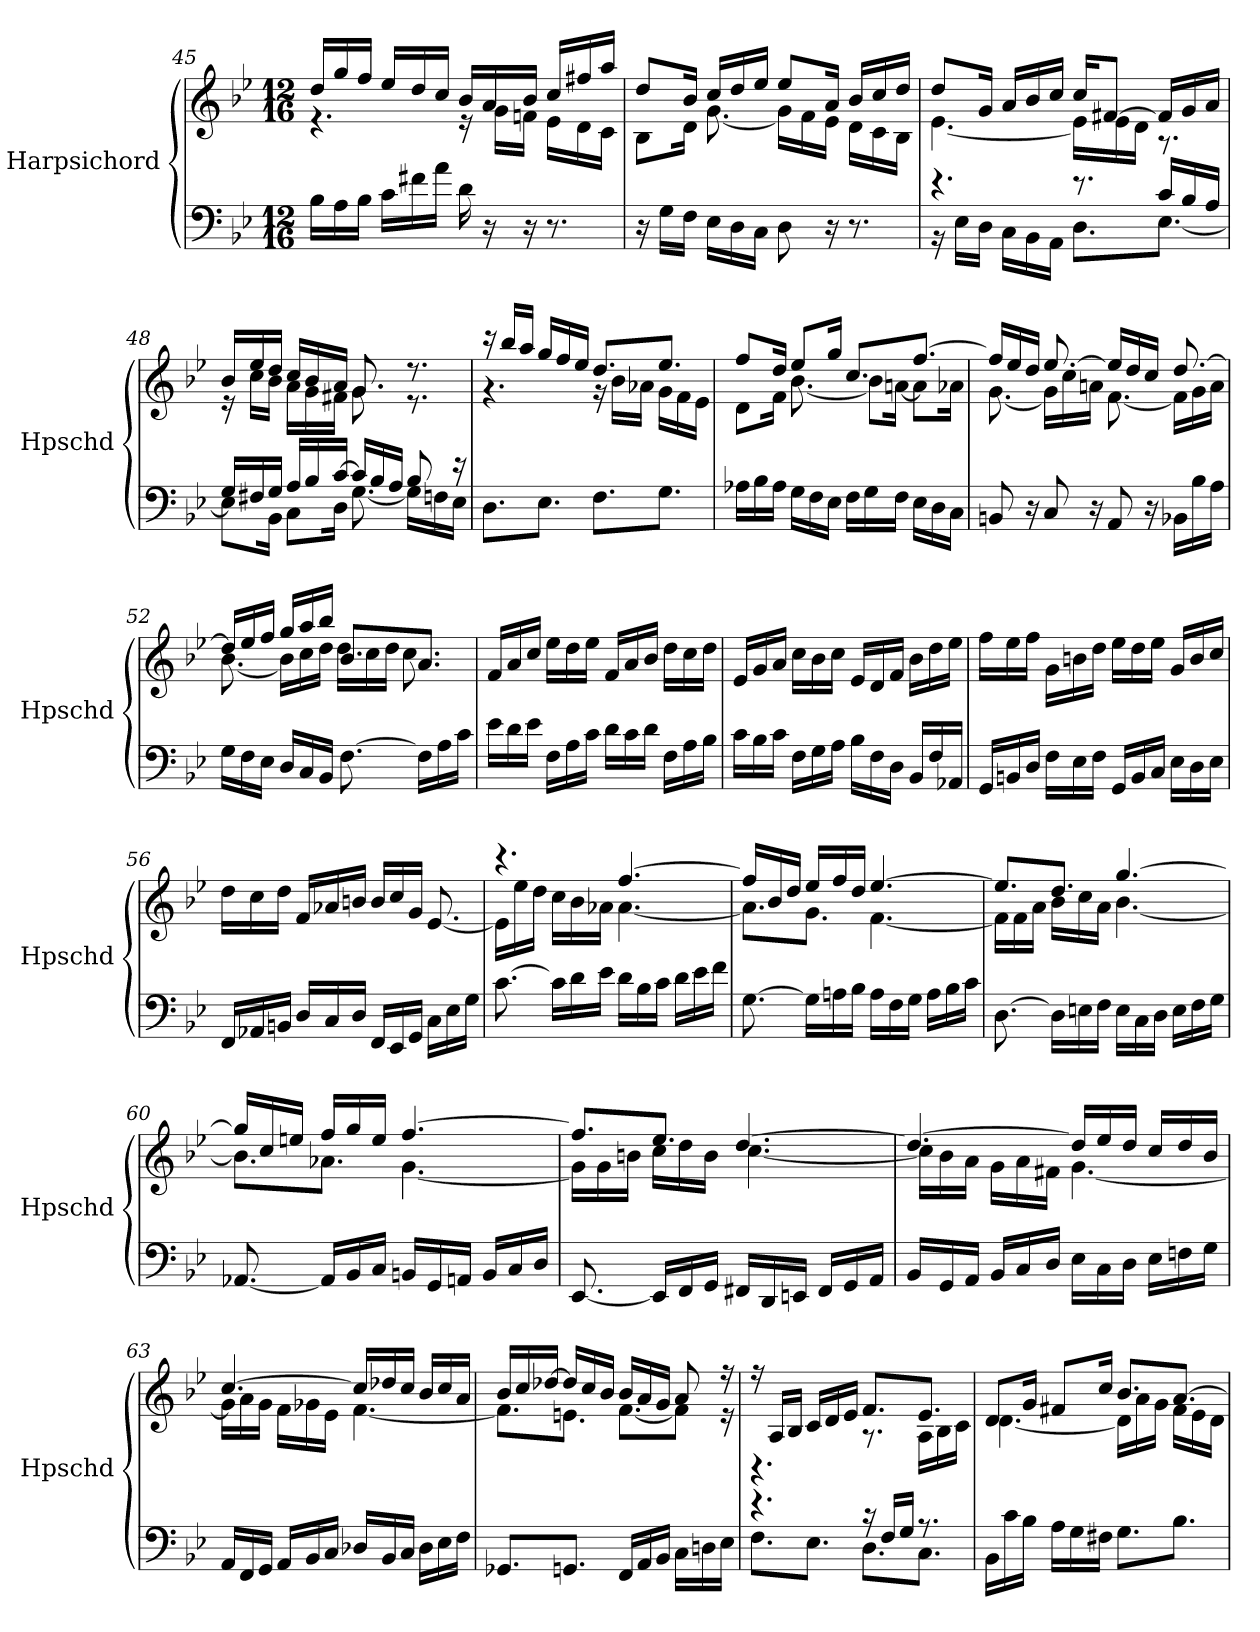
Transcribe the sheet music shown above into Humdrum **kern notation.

**kern	**kern
*part1	*part1
*staff2	*staff1
*I"Harpsichord	*
*I'Hpschd	*
*clefF4	*clefG2
*k[b-e-]	*k[b-e-]
*B-:	*B-:
*M12/16	*M12/16
=45	=45
*	*^
16B-\LL	16dd/LL	4.r
16A\	16gg/	.
16B-\JJ	16ff/JJ	.
16c\LL	16ee-/LL	.
16f#X\	16dd/	.
16a\JJ	16cc/JJ	.
16d\	16b-/LL	16r
16r	16a/	16g\LL
16r	16b-/JJ	16fn\JJ
8.r	16cc/LL	16e-\LL
.	16ff#X/	16d\
.	16aa/JJ	16c\JJ
=46	=46	=46
16r	8dd/L	8B-\L
16G\LL	.	.
16F\JJ	16b-/Jk	16d\Jk
16E-\LL	16cc/LL	[8.g\
16D\	16dd/	.
16C\JJ	16ee-/JJ	.
8D\	8ee-/L	16g\LL]
.	.	16f\
16r	16a/Jk	16e-\JJ
8.r	16b-/LL	16d\LL
.	16cc/	16c\
.	16dd/JJ	16B-\JJ
=47	=47	=47
*^	*	*
4.r	16r	8dd/L	[4.e-\
.	16E-\LL	.	.
.	16D\JJ	16g/Jk	.
.	16C\LL	16a/LL	.
.	16BB-\	16b-/	.
.	16AA\JJ	16cc/JJ	.
8.r	8.D\L	16cc/KL	16e-\LL]
.	.	[8f#X/J	16e-\
.	.	.	16d\JJ
16c/LL	[8.E-\J	16f#/LL]	8.r
16B-/	.	16g/	.
16A/JJ	.	16a/JJ	.
=48	=48	=48	=48
16G/LL	8E-\L]	16b-/LL	16r
16F#X/	.	16ee-/	16cc\LL
16G/JJ	16BB-\Jk	16dd/JJ	16b-\JJ
16A/LL	8C\L	16cc/LL	16a\LL
16B-/	.	16b-/	16g\
[16c/JJ	16D\Jk	16a/JJ	16f#X\JJ
16c/LL]	[8.G\	8.g/	8.g\
16B-/	.	.	.
16A/JJ	.	.	.
8B-/	16G\LL]	8.r	8.r
.	16Fn\	.	.
16r	16E-\JJ	.	.
*v	*v	*	*
=49	=49	=49
8.D\L	16r	4.r
.	16bb-/LL	.
.	16aa/JJ	.
8.E-\J	16gg/LL	.
.	16ff/	.
.	16ee-/JJ	.
8.F\L	8.dd/L	16r
.	.	16b-\LL
.	.	16a-X\JJ
8.G\J	8.ee-/J	16g\LL
.	.	16f\
.	.	16e-\JJ
=50	=50	=50
16A-X\LL	8ff/L	8d\L
16B-\	.	.
16A-\JJ	16dd/Jk	16f\Jk
16G\LL	8ee-/L	[8.b-\
16F\	.	.
16E-\JJ	16gg/Jk	.
16F\LL	8.cc/L	8b-\L]
16G\	.	.
16F\JJ	.	[16an\Jk
16E-\LL	[8.ff/J	8a\L]
16D\	.	.
16C\JJ	.	16a-X\Jk
=51	=51	=51
8BBn/	16ff/LL]	[8.g\
.	16ee-/	.
16r	16dd/JJ	.
8C/	[8.ee-/	16g\LL]
.	.	16cc\
16r	.	16an\JJ
8AA/	16ee-/LL]	[8.f\
.	16dd/	.
16r	16cc/JJ	.
16BB-X\LL	[8.dd/	16f\LL]
16B-\	.	16g\
16A\JJ	.	16a\JJ
=52	=52	=52
16G\LL	16dd/LL]	[8.b-\
16F\	16ee-/	.
16E-\JJ	16ff/JJ	.
16D/LL	16gg/LL	16b-\LL]
16C/	16aa/	16cc\
16BB-/JJ	16bb-/JJ	16dd\JJ
[8.F\	8.b-/L	16dd\LL
.	.	16cc\
.	.	16dd\JJ
16F\LL]	8.a/J	8.cc\
16A\	.	.
16c\JJ	.	.
*	*v	*v
=53	=53
16e-\LL	16f/LL
16d\	16a/
16e-\JJ	16cc/JJ
16F\LL	16ee-\LL
16A\	16dd\
16c\JJ	16ee-\JJ
16d\LL	16f/LL
16c\	16a/
16d\JJ	16b-/JJ
16F\LL	16dd\LL
16A\	16cc\
16B-\JJ	16dd\JJ
=54	=54
16c\LL	16e-/LL
16B-\	16g/
16c\JJ	16a/JJ
16F\LL	16cc\LL
16G\	16b-\
16A\JJ	16cc\JJ
16B-\LL	16e-/LL
16F\	16d/
16D\JJ	16f/JJ
16BB-/LL	16b-\LL
16F/	16dd\
16AA-X/JJ	16ee-\JJ
=55	=55
16GG/LL	16ff\LL
16BBn/	16ee-\
16D/JJ	16ff\JJ
16F\LL	16g\LL
16E-\	16bn\
16F\JJ	16dd\JJ
16GG/LL	16ee-\LL
16BB/	16dd\
16C/JJ	16ee-\JJ
16E-\LL	16g/LL
16D\	16b/
16E-\JJ	16cc/JJ
=56	=56
16FF/LL	16dd\LL
16AA-X/	16cc\
16BBn/JJ	16dd\JJ
16D/LL	16f/LL
16C/	16a-X/
16D/JJ	16bn/JJ
16FF/LL	16b/LL
16EE-/	16cc/
16GG/JJ	16g/JJ
16C\LL	[8.e-/
16E-\	.
16G\JJ	.
=57	=57
*	*^
[8.c\	4.r	16e-\LL]
.	.	16ee-\
.	.	16dd\JJ
16c\LL]	.	16cc\LL
16d\	.	16b-\
16e-\JJ	.	16a-X\JJ
16d\LL	[4.ff/	[4.a-\
16B-\	.	.
16c\JJ	.	.
16d\LL	.	.
16e-\	.	.
16f\JJ	.	.
=58	=58	=58
[8.G\	16ff/LL]	8.a-\L]
.	16b-/	.
.	16dd/JJ	.
16G\LL]	16ee-/LL	8.g\J
16An\	16ff/	.
16B-\JJ	16dd/JJ	.
16A\LL	[4.ee-/	[4.f\
16F\	.	.
16G\JJ	.	.
16A\LL	.	.
16B-\	.	.
16c\JJ	.	.
=59	=59	=59
[8.D\	8.ee-/L]	16f\LL]
.	.	16f\
.	.	16a\JJ
16D\LL]	8.dd/J	16b-\LL
16En\	.	16cc\
16F\JJ	.	16a\JJ
16E\LL	[4.gg/	[4.b-\
16C\	.	.
16D\JJ	.	.
16E\LL	.	.
16F\	.	.
16G\JJ	.	.
=60	=60	=60
[8.AA-X/	16gg/LL]	8.b-\L]
.	16cc/	.
.	16een/JJ	.
16AA-/LL]	16ff/LL	8.a-X\J
16BB-/	16gg/	.
16C/JJ	16ee/JJ	.
16BBn/LL	[4.ff/	[4.g\
16GG/	.	.
16AAn/JJ	.	.
16BB/LL	.	.
16C/	.	.
16D/JJ	.	.
=61	=61	=61
[8.EE-/	8.ff/L]	16g\LL]
.	.	16g\
.	.	16bn\JJ
16EE-/LL]	8.ee-/J	16cc\LL
16FF/	.	16dd\
16GG/JJ	.	16b\JJ
16FF#X/LL	[4.dd/	[4.cc\
16DD/	.	.
16EEn/JJ	.	.
16FF#/LL	.	.
16GG/	.	.
16AA/JJ	.	.
=62	=62	=62
16BB-/LL	4.dd/_	16cc\LL]
16GG/	.	16b-\
16AA/JJ	.	16a\JJ
16BB-/LL	.	16g\LL
16C/	.	16a\
16D/JJ	.	16f#X\JJ
16E-\LL	16dd/LL]	[4.g\
16C\	16ee-/	.
16D\JJ	16dd/JJ	.
16E-\LL	16cc/LL	.
16Fn\	16dd/	.
16G\JJ	16b-/JJ	.
=63	=63	=63
16AA/LL	[4.cc/	16g\LL]
16FF/	.	16a\
16GG/JJ	.	16g\JJ
16AA/LL	.	16f\LL
16BB-/	.	16g-X\
16C/JJ	.	16e-\JJ
16D-X/LL	16cc/LL]	[4.f\
16BB-/	16dd-X/	.
16C/JJ	16cc/JJ	.
16D-\LL	16b-/LL	.
16E-\	16cc/	.
16F\JJ	16a/JJ	.
=64	=64	=64
8.GG-X/L	16b-/LL	8.f\L]
.	16cc/	.
.	[16dd-X/JJ	.
8.GGn/J	16dd-/LL]	8.en\J
.	16cc/	.
.	16b-/JJ	.
16FF/LL	16b-/LL	[8.f\L
16AA/	16a/	.
16BB-/JJ	16g/JJ	.
16C\LL	8a/	8f\J]
16Dn\	.	.
16E-\JJ	16r	16r
=65	=65	=65
*^	*	*
4.r	8.F\L	16r	4.r
.	.	16A/LL	.
.	.	16B-/JJ	.
.	8.E-\J	16c/LL	.
.	.	16d/	.
.	.	16e-/JJ	.
16r	8.D\L	8.f/L	8.r
16F/LL	.	.	.
16G/JJ	.	.	.
8.r	8.C\J	8.e-/J	16A\LL
.	.	.	16B-\
.	.	.	16c\JJ
*v	*v	*	*
=66	=66	=66
16BB-\LL	8d/L	[4.d\
16c\	.	.
16B-\JJ	16g/Jk	.
16A\LL	8f#X/L	.
16G\	.	.
16F#X\JJ	16cc/Jk	.
8.G\L	8.b-/L	16d\LL]
.	.	16a\
.	.	16g\JJ
8.B-\J	[8.a/J	16f#\LL
.	.	16e-\
.	.	16d\JJ
*	*v	*v
=	=
*-	*-
